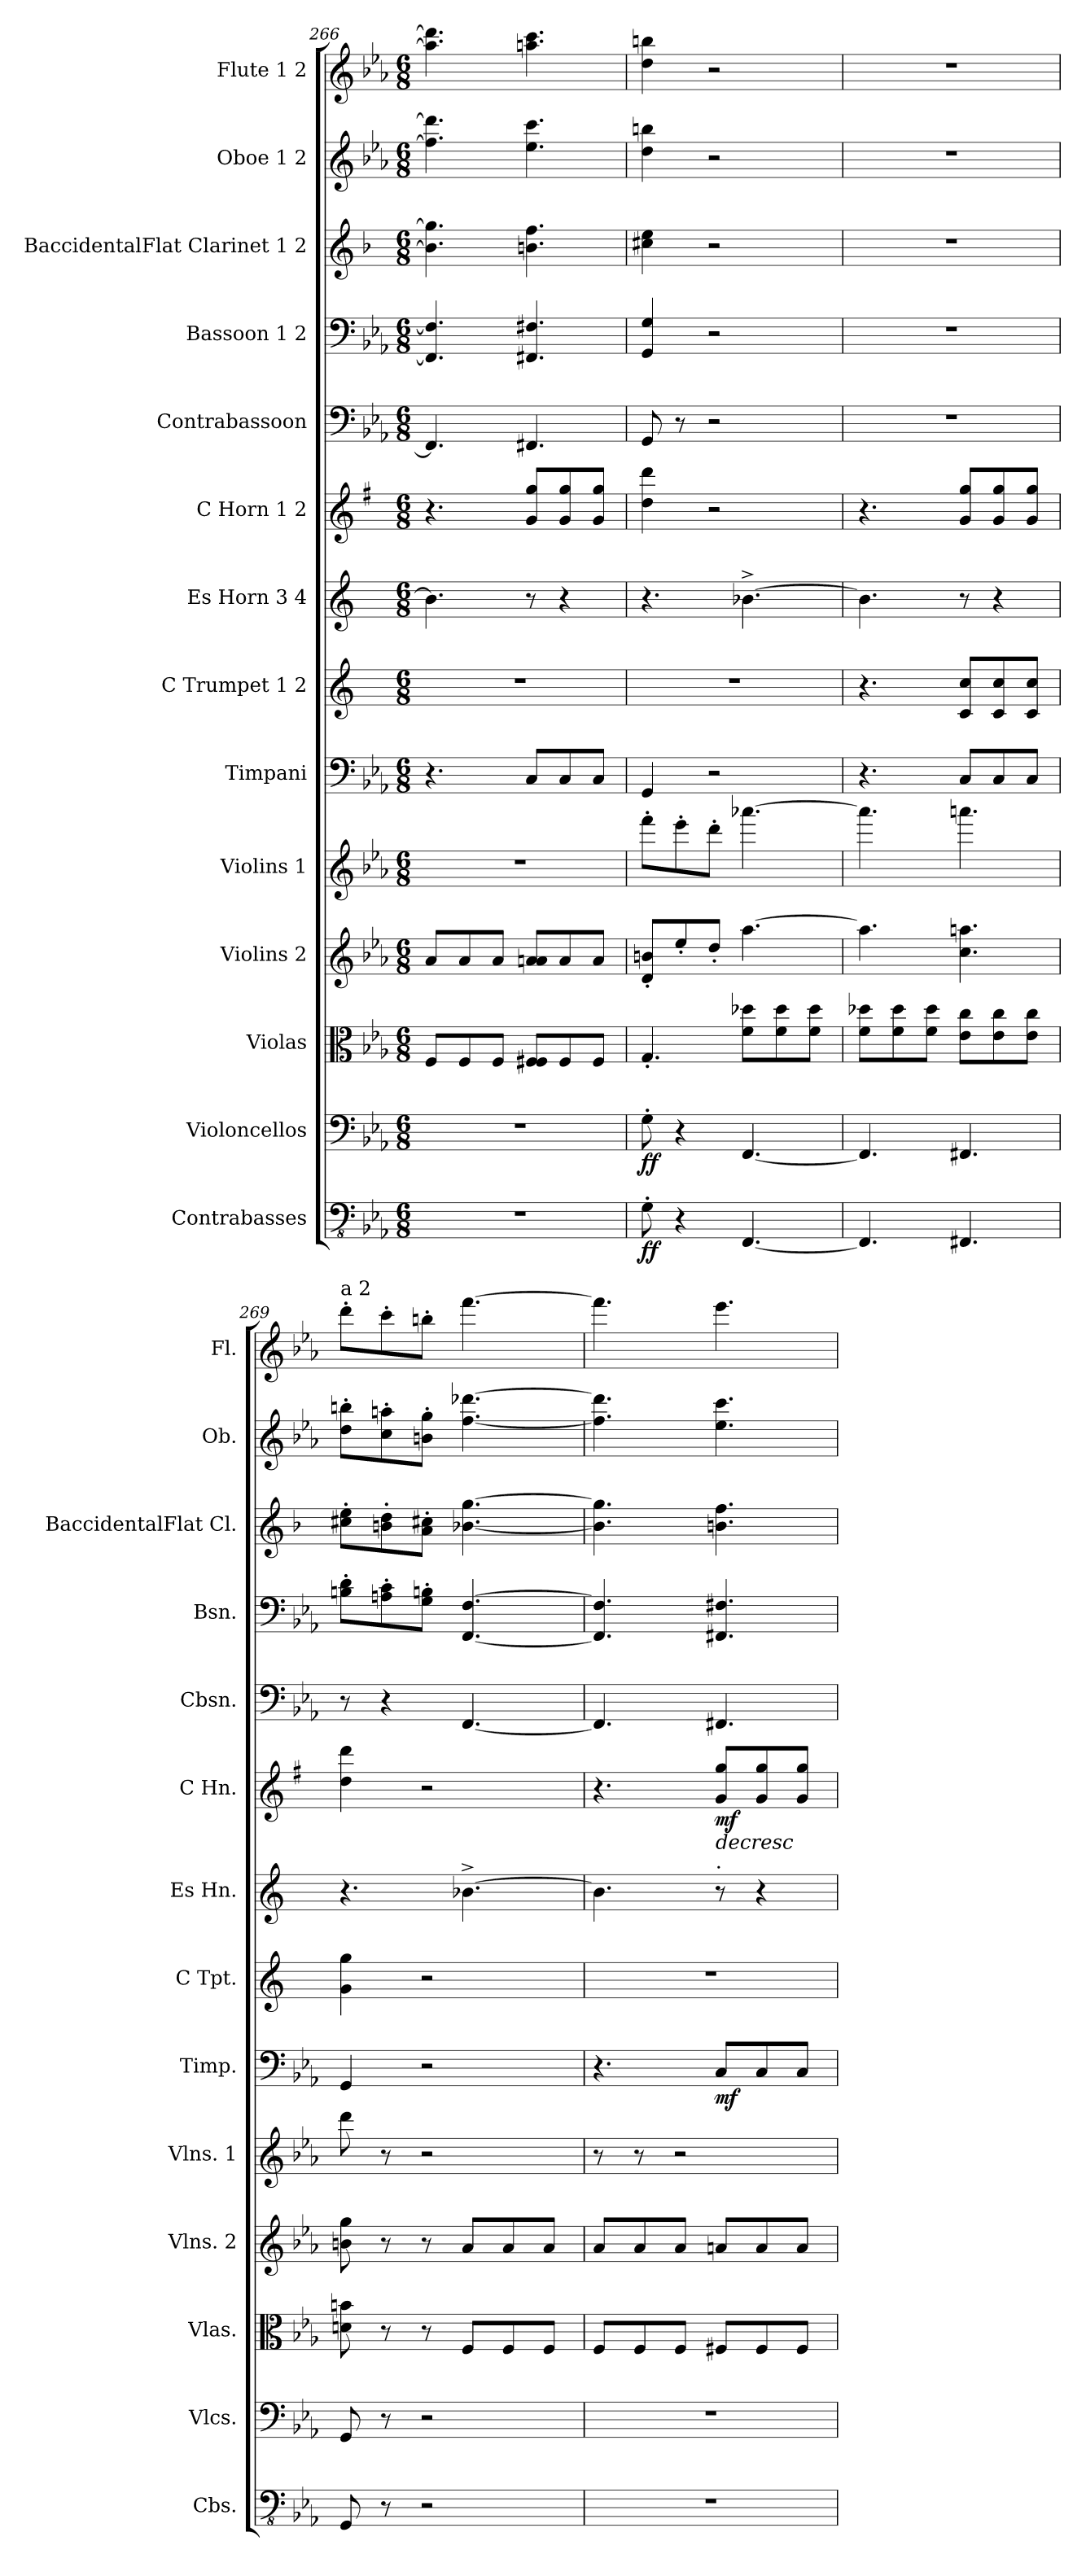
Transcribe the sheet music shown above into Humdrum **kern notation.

**kern	**dynam	**kern	**dynam	**kern	**kern	**kern	**kern	**dynam	**kern	**kern	**kern	**dynam	**kern	**kern	**kern	**kern	**kern
*part14	*part14	*part13	*part13	*part12	*part11	*part10	*part9	*part9	*part8	*part7	*part6	*part6	*part5	*part4	*part3	*part2	*part1
*staff14	*staff14	*staff13	*staff13	*staff12	*staff11	*staff10	*staff9	*staff9	*staff8	*staff7	*staff6	*staff6	*staff5	*staff4	*staff3	*staff2	*staff1
*I"Contrabasses	*	*I"Violoncellos	*	*I"Violas	*I"Violins 2	*I"Violins 1	*I"Timpani	*	*I"C Trumpet 1 2	*I"Es Horn 3 4	*I"C Horn 1 2	*	*I"Contrabassoon	*I"Bassoon 1 2	*I"BaccidentalFlat Clarinet 1 2	*I"Oboe 1 2	*I"Flute  1 2
*I'Cbs.	*	*I'Vlcs.	*	*I'Vlas.	*I'Vlns. 2	*I'Vlns. 1	*I'Timp.	*	*I'C Tpt.	*I'Es Hn.	*I'C Hn.	*	*I'Cbsn.	*I'Bsn.	*I'BaccidentalFlat Cl.	*I'Ob.	*I'Fl.
*clefFv4	*	*clefF4	*	*clefC3	*clefG2	*clefG2	*clefF4	*	*clefG2	*clefG2	*clefG2	*	*clefF4	*clefF4	*clefG2	*clefG2	*clefG2
*	*	*	*	*	*	*	*	*	*	*ITrd5c9	*ITrd4c7	*	*ITrd7c12	*	*ITrd1c2	*	*
*k[b-e-a-]	*	*k[b-e-a-]	*	*k[b-e-a-]	*k[b-e-a-]	*k[b-e-a-]	*k[b-e-a-]	*	*k[]	*k[b-e-a-]	*k[]	*	*k[b-e-a-]	*k[b-e-a-]	*k[b-e-a-]	*k[b-e-a-]	*k[b-e-a-]
*M6/8	*	*M6/8	*	*M6/8	*M6/8	*M6/8	*M6/8	*	*M6/8	*M6/8	*M6/8	*	*M6/8	*M6/8	*M6/8	*M6/8	*M6/8
=266	=266	=266	=266	=266	=266	=266	=266	=266	=266	=266	=266	=266	=266	=266	=266	=266	=266
2.r	.	2.r	.	8F/L	8a-/L	2.r	4.r	.	2.r	4.d-\]	4.r	.	4.FFF/]	4.FF/] 4.F/]	4.a-\] 4.ff\]	4.ff\] 4.ddd-\]	4.aa-\] 4.ddd-\]
.	.	.	.	8F/	8a-/	.	.	.	.	.	.	.	.	.	.	.	.
.	.	.	.	8F/J	8a-/J	.	.	.	.	.	.	.	.	.	.	.	.
.	.	.	.	8F#X/ 8F#/L	8an/ 8a/L	.	8C/L	.	.	8r	8c/ 8cc/L	.	4.FFF#X/	4.FF#X/ 4.F#X/	4.an\ 4.ee-\	4.ee-\ 4.ccc\	4.aan\ 4.ccc\
.	.	.	.	8F#/	8a/	.	8C/	.	.	4r	8c/ 8cc/	.	.	.	.	.	.
.	.	.	.	8F#/J	8a/J	.	8C/J	.	.	.	8c/ 8cc/J	.	.	.	.	.	.
!!LO:PB:g=z
=267	=267	=267	=267	=267	=267	=267	=267	=267	=267	=267	=267	=267	=267	=267	=267	=267	=267
!	!LO:DY:b	!	!LO:DY:b	!	!	!	!	!	!	!	!	!	!	!	!	!	!
8GG'\	ff	8G'\	ff	4.G'/	8d/' 8bn/'L	8fff'\L	4GG/	.	2.r	4.r	4g\ 4gg\	.	8GGG/	4GG/ 4G/	4bn\ 4dd\	4dd\ 4bbn\	4dd\ 4bbn\
4r	.	4r	.	.	8ee-'/	8eee-'\	.	.	.	.	.	.	8r	.	.	.	.
.	.	.	.	.	8dd'/J	8ddd'\J	2r	.	.	.	2r	.	2r	2r	2r	2r	2r
[4.FFF/	.	[4.FF/	.	8f\ 8dd-X\L	[4.aa-\	[4.aaa-X\	.	.	.	[4.d-X^\	.	.	.	.	.	.	.
.	.	.	.	8f\ 8dd-\	.	.	.	.	.	.	.	.	.	.	.	.	.
.	.	.	.	8f\ 8dd-\J	.	.	.	.	.	.	.	.	.	.	.	.	.
=268	=268	=268	=268	=268	=268	=268	=268	=268	=268	=268	=268	=268	=268	=268	=268	=268	=268
4.FFF/]	.	4.FF/]	.	8f\ 8dd-X\L	4.aa-\]	4.aaa-\]	4.r	.	4.r	4.d-\]	4.r	.	2.r	2.r	2.r	2.r	2.r
.	.	.	.	8f\ 8dd-\	.	.	.	.	.	.	.	.	.	.	.	.	.
.	.	.	.	8f\ 8dd-\J	.	.	.	.	.	.	.	.	.	.	.	.	.
4.FFF#X/	.	4.FF#X/	.	8e-\ 8cc\L	4.cc\ 4.aan\	4.aaan\	8C/L	.	8c/ 8cc/L	8r	8c/ 8cc/L	.	.	.	.	.	.
.	.	.	.	8e-\ 8cc\	.	.	8C/	.	8c/ 8cc/	4r	8c/ 8cc/	.	.	.	.	.	.
.	.	.	.	8e-\ 8cc\J	.	.	8C/J	.	8c/ 8cc/J	.	8c/ 8cc/J	.	.	.	.	.	.
=269	=269	=269	=269	=269	=269	=269	=269	=269	=269	=269	=269	=269	=269	=269	=269	=269	=269
!	!	!	!	!	!	!	!	!	!	!	!	!	!	!	!	!	!LO:TX:a:t=a 2
8GGG/	.	8GG/	.	8dn\ 8bn\	8bn\ 8gg\	8ddd\	4GG/	.	4g\ 4gg\	4.r	4g\ 4gg\	.	8r	8Bn\' 8d\'L	8bn\' 8dd\'L	8dd\' 8bbn\'L	8ddd'\L
8r	.	8r	.	8r	8r	8r	.	.	.	.	.	.	4r	8An\' 8c\'	8an\' 8cc\'	8cc\' 8aan\'	8ccc'\
2r	.	2r	.	8r	8r	2r	2r	.	2r	.	2r	.	.	8G\' 8Bn\'J	8g\' 8bn\'J	8bn\' 8gg\'J	8bbn'\J
.	.	.	.	8F/L	8a-/L	.	.	.	.	[4.d-X^\	.	.	[4.FFF/	[4.FF/ [4.F/	[4.a-X\ [4.ff\	[4.ff\ [4.ddd-X\	[4.fff\
.	.	.	.	8F/	8a-/	.	.	.	.	.	.	.	.	.	.	.	.
.	.	.	.	8F/J	8a-/J	.	.	.	.	.	.	.	.	.	.	.	.
=270	=270	=270	=270	=270	=270	=270	=270	=270	=270	=270	=270	=270	=270	=270	=270	=270	=270
2.r	.	2.r	.	8F/L	8a-/L	8r	4.r	.	2.r	4.d-\]	4.r	.	4.FFF/]	4.FF/] 4.F/]	4.a-\] 4.ff\]	4.ff\] 4.ddd-\]	4.fff\]
.	.	.	.	8F/	8a-/	8r	.	.	.	.	.	.	.	.	.	.	.
.	.	.	.	8F/J	8a-/J	2r	.	.	.	.	.	.	.	.	.	.	.
!	!	!	!	!	!	!	!	!	!	!	!LO:TX:b:i:t=decresc	!	!	!	!	!	!
!	!	!	!	!	!	!	!	!	!	!	!LO:TX:b:t=.	!	!	!	!	!	!
!	!	!	!	!	!	!	!	!LO:DY:b	!	!	!	!LO:DY:b	!	!	!	!	!
.	.	.	.	8F#X/L	8an/L	.	8C/L	mf	.	8r	8c/ 8cc/L	mf	4.FFF#X/	4.FF#X/ 4.F#X/	4.an\ 4.ee-\	4.ee-\ 4.ccc\	4.eee-\
.	.	.	.	8F#/	8a/	.	8C/	.	.	4r	8c/ 8cc/	.	.	.	.	.	.
.	.	.	.	8F#/J	8a/J	.	8C/J	.	.	.	8c/ 8cc/J	.	.	.	.	.	.
=	=	=	=	=	=	=	=	=	=	=	=	=	=	=	=	=	=
*-	*-	*-	*-	*-	*-	*-	*-	*-	*-	*-	*-	*-	*-	*-	*-	*-	*-
